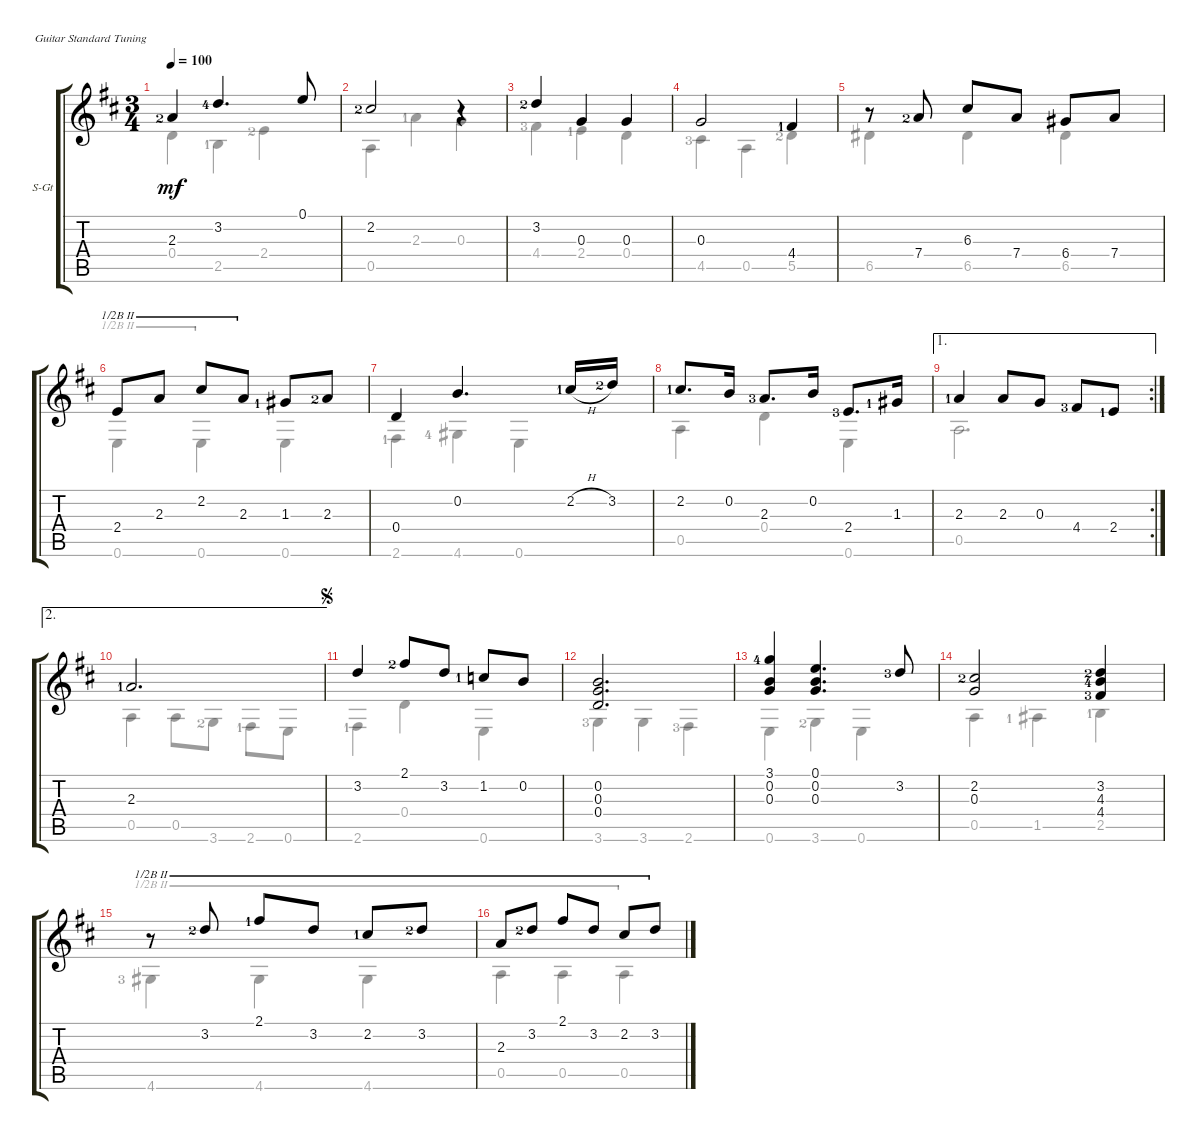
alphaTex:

\defaultSystemsLayout 4
\bracketExtendMode groupsimilarinstruments
\firstSystemTrackNameOrientation horizontal
\otherSystemsTrackNameOrientation horizontal
\track ("Steel Guitar" "S-Gt") {instrument acousticguitarsteel}
\staff {score tabs}
\tuning (E4 B3 G3 D3 A2 E2)
\voice
\ts (3 4)
\tempo 100
\clef g2
\ks d
2.3{lf 3}.4{dy mf instrument acousticguitarsteel} 3.2{lf 5}.4{d} 0.1.8 |
2.2{lf 3}.2 r.4 |
3.2{lf 3}.4 0.3.4 0.3.4 |
0.3.2 4.4{lf 2}.4 |
r.8 7.4{lf 3}.8 6.3.8 7.4.8 6.4.8 7.4.8 |
2.4.8{barre (2 half)} 2.3.8{barre (2 half)} 2.2.8{barre (2 half)} 2.3.8{barre (2 half)} 1.3{lf 2}.8 2.3{lf 3}.8 |
0.4.4 0.2.4{d} 2.2{h lf 2}.16 3.2{lf 3}.16 |
2.2{lf 2}.8{d} 0.2.16 2.3{lf 4}.8{d} 0.2.16 2.4{lf 4}.8{d} 1.3{lf 2}.16 |
\ae 1
\rc 2
2.3{lf 2}.4 2.3.8 0.3.8 4.4{lf 4}.8 2.4{lf 2}.8 |
\ae 2
2.3{lf 2}.2{d} |
\jump segno
3.2.4 2.1{lf 3}.8 3.2.8 1.2{lf 2}.8 0.2.8 |
(0.2 0.3 0.4).2{d} |
(3.1{lf 5} 0.2 0.3).4 (0.3 0.2 0.1).4{d} 3.2{lf 4}.8 |
(2.2{lf 3} 0.3).2 (3.2{lf 3} 4.3{lf 5} 4.4{lf 4}).4 |
r.8{barre (2 half)} 3.2{lf 3}.8{barre (2 half)} 2.1{lf 2}.8{barre (2 half)} 3.2.8{barre (2 half)} 2.2{lf 2}.8{barre (2 half)} 3.2{lf 3}.8{barre (2 half)} |
2.3.8{barre (2 half)} 3.2{lf 3}.8{barre (2 half)} 2.1.8{barre (2 half)} 3.2.8{barre (2 half)} 2.2.8{barre (2 half)} 3.2.8{barre (2 half)}
\voice
\clef g2
\ottava regular
\simile none
\ks d
0.4.4{dy mf} 2.5{lf 2}.4 2.4{lf 3}.4 |
0.5.4 2.3{lf 2}.4 0.3.4 |
4.4{lf 4}.4 2.4{lf 2}.4 0.4.4 |
4.5{lf 4}.4 0.5.4 5.5{lf 3}.4 |
6.5.4 6.5.4 6.5.4 |
0.6.4{barre (2 half)} 0.6.4{barre (2 half)} 0.6.4 |
2.6{lf 2}.4 4.6{lf 5}.4 0.6.4 |
0.5.4 0.4.4 0.6.4 |
0.5.2{d} |
0.5.4 0.5.8 3.6{lf 3}.8 2.6{lf 2}.8 0.6.8 |
2.6{lf 2}.4 0.4.4 0.6.4 |
3.6{lf 4}.4 3.6.4 2.6{lf 4}.4 |
0.6.4 3.6{lf 3}.4 0.6.4 |
0.5.4 1.5{lf 2}.4 2.5{lf 2}.4 |
4.6{lf 4}.4{barre (2 half)} 4.6.4{barre (2 half)} 4.6.4{barre (2 half)} |
0.5.4{barre (2 half)} 0.5.4{barre (2 half)} 0.5.4{barre (2 half)}
